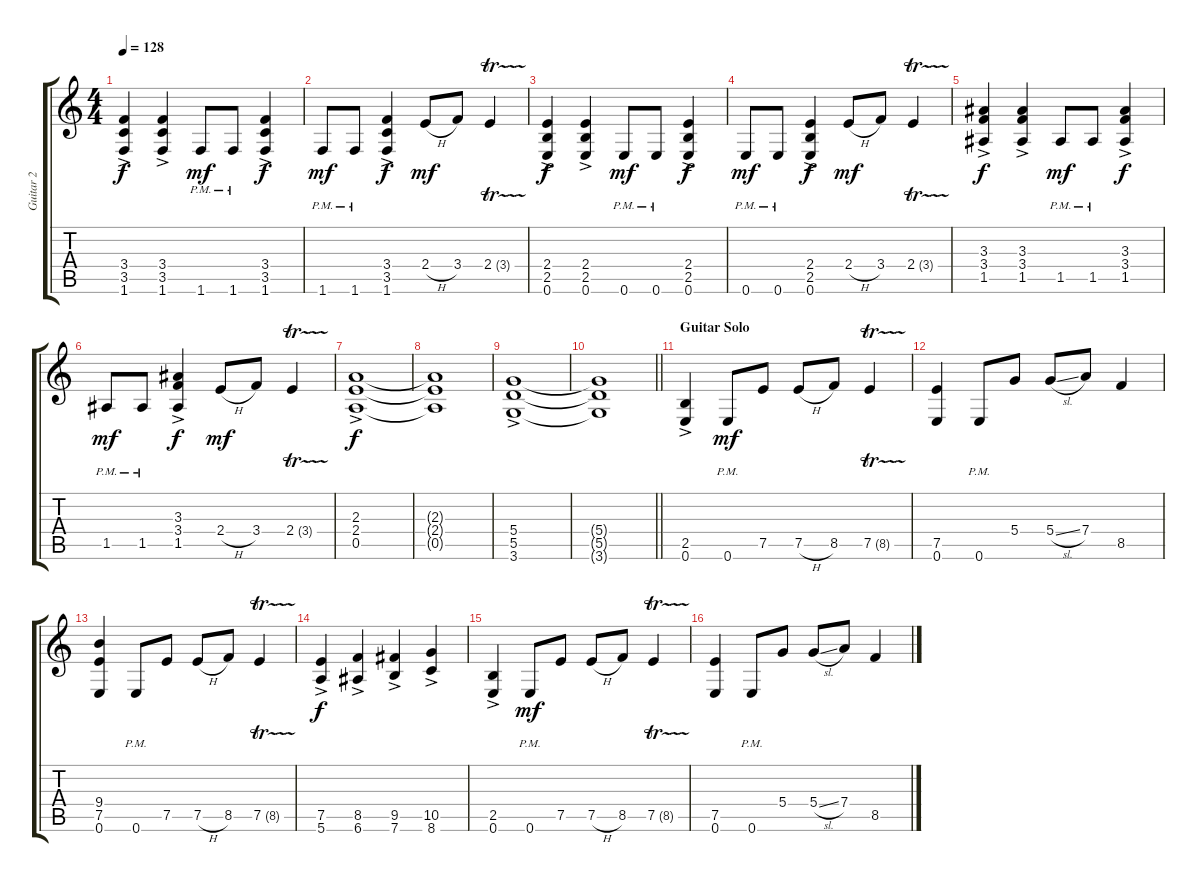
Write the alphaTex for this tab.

\track ("Guitar 2" "Guitar 2") {instrument distortionguitar}
\staff {score tabs}
\tuning (E4 B3 G3 D3 A2 E2) {hide}
\ts (4 4)
\tempo 128
\clef g2
\ks c
(3.4{ac} 3.5{ac} 1.6{ac}).4{dy f} (3.4{ac} 3.5{ac} 1.6{ac}).4 1.6{pm}.8{dy mf} 1.6{pm}.8 (3.4{ac} 3.5{ac} 1.6{ac}).4{dy f} |
1.6{pm}.8{dy mf} 1.6{pm}.8 (3.4{ac} 3.5{ac} 1.6{ac}).4{dy f} 2.4{h}.8{dy mf} 3.4.8 2.4{tr (3 32)}.4 |
(2.4{ac} 2.5{ac} 0.6{ac}).4{dy f} (2.4{ac} 2.5{ac} 0.6{ac}).4 0.6{pm}.8{dy mf} 0.6{pm}.8 (2.4{ac} 2.5{ac} 0.6{ac}).4{dy f} |
0.6{pm}.8{dy mf} 0.6{pm}.8 (2.4{ac} 2.5{ac} 0.6{ac}).4{dy f} 2.4{h}.8{dy mf} 3.4.8 2.4{tr (3 32)}.4 |
(3.3{ac} 3.4{ac} 1.5{ac}).4{dy f} (3.3{ac} 3.4{ac} 1.5{ac}).4 1.5{pm}.8{dy mf} 1.5{pm}.8 (3.3{ac} 3.4{ac} 1.5{ac}).4{dy f} |
1.5{pm}.8{dy mf} 1.5{pm}.8 (3.3{ac} 3.4{ac} 1.5{ac}).4{dy f} 2.4{h}.8{dy mf} 3.4.8 2.4{tr (3 32)}.4 |
(2.3{ac} 2.4{ac} 0.5{ac}).1{dy f} |
(2.3{t} 2.4{t} 0.5{t}).1 |
(5.4{ac} 5.5{ac} 3.6{ac}).1 |
\barLineRight lightlight
(5.4{t} 5.5{t} 3.6{t}).1 |
\section ("" "Guitar Solo")
(2.5{ac} 0.6{ac}).4{volume 8} 0.6{pm}.8{dy mf} 7.5.8 7.5{h}.8 8.5.8 7.5{tr (8 32)}.4 |
(7.5 0.6).4 0.6{pm}.8 5.4.8 5.4{sl}.8 7.4.8 8.5.4 |
(9.4 7.5 0.6).4 0.6{pm}.8 7.5.8 7.5{h}.8 8.5.8 7.5{tr (8 32)}.4 |
(7.5{ac} 5.6{ac}).4{dy f} (8.5{ac} 6.6{ac}).4 (9.5{ac} 7.6{ac}).4 (10.5{ac} 8.6{ac}).4 |
(2.5{ac} 0.6{ac}).4 0.6{pm}.8{dy mf} 7.5.8 7.5{h}.8 8.5.8 7.5{tr (8 32)}.4 |
(7.5 0.6).4 0.6{pm}.8 5.4.8 5.4{sl}.8 7.4.8 8.5.4
